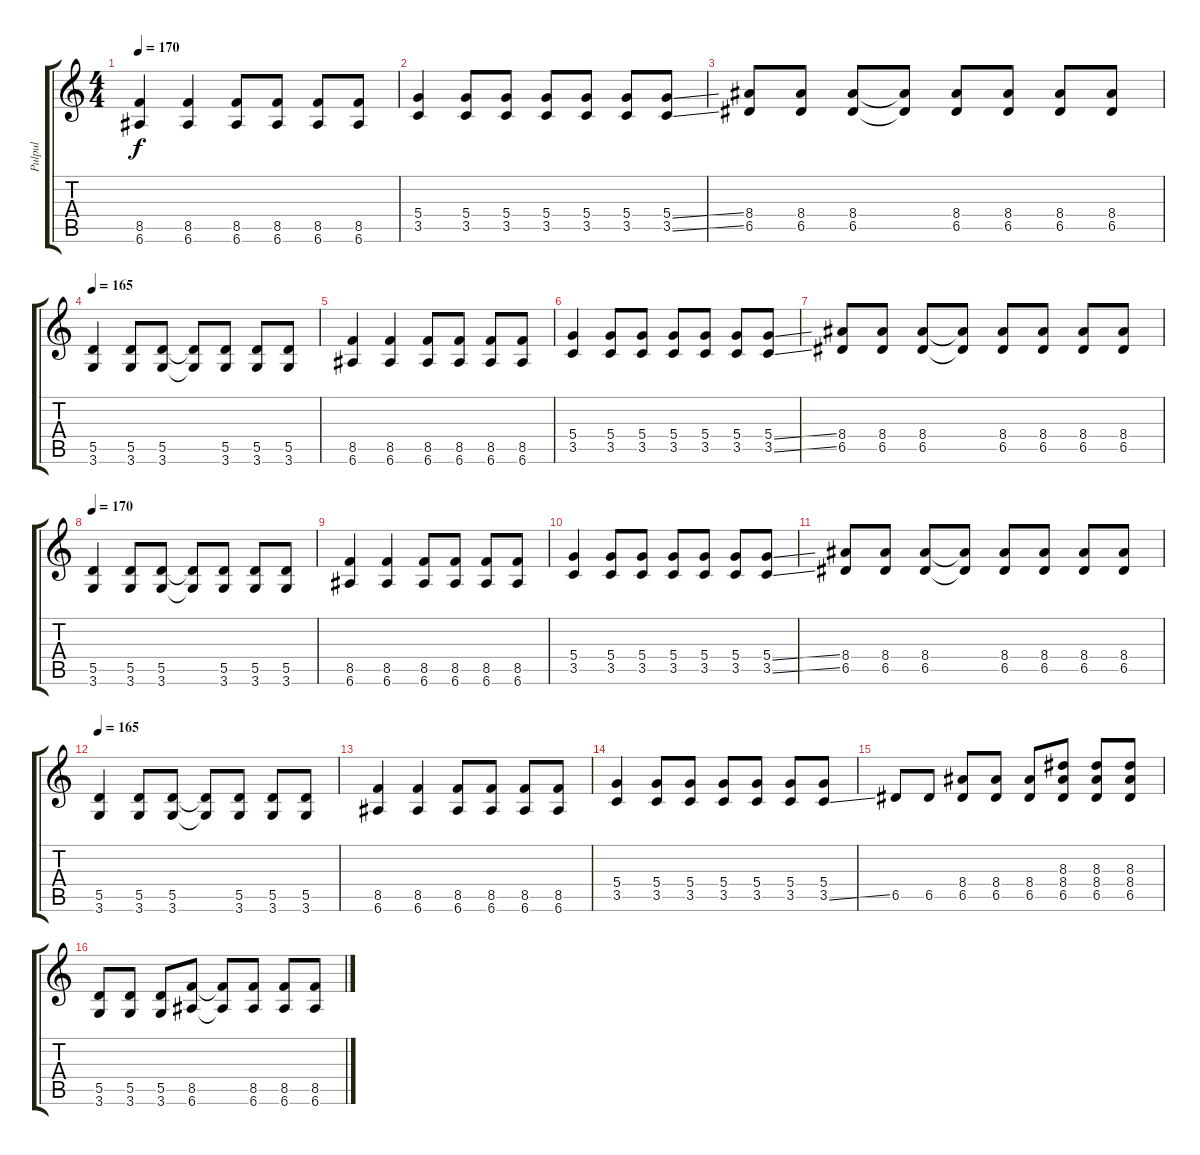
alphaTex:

\track ("Pulpul" "Pulpul") {instrument distortionguitar}
\staff {score tabs}
\tuning (E4 B3 G3 D3 A2 E2) {hide}
\ts (4 4)
\tempo 170
\clef g2
\ks c
(8.5 6.6).4{dy f} (8.5 6.6).4 (8.5 6.6).8 (8.5 6.6).8 (8.5 6.6).8 (8.5 6.6).8 |
(5.4 3.5).4 (5.4 3.5).8 (5.4 3.5).8 (5.4 3.5).8 (5.4 3.5).8 (5.4 3.5).8 (5.4{ss} 3.5{ss}).8 |
(8.4 6.5).8 (8.4 6.5).8 (8.4 6.5).8 (8.4{t} 6.5{t}).8 (8.4 6.5).8 (8.4 6.5).8 (8.4 6.5).8 (8.4 6.5).8 |
\tempo 165
(5.5 3.6).4{instrument electricguitarmuted} (5.5 3.6).8 (5.5 3.6).8 (5.5{t} 3.6{t}).8 (5.5 3.6).8 (5.5 3.6).8 (5.5 3.6).8 |
(8.5 6.6).4 (8.5 6.6).4 (8.5 6.6).8 (8.5 6.6).8 (8.5 6.6).8 (8.5 6.6).8 |
(5.4 3.5).4 (5.4 3.5).8 (5.4 3.5).8 (5.4 3.5).8 (5.4 3.5).8 (5.4 3.5).8 (5.4{ss} 3.5{ss}).8 |
(8.4 6.5).8 (8.4 6.5).8 (8.4 6.5).8 (8.4{t} 6.5{t}).8 (8.4 6.5).8 (8.4 6.5).8 (8.4 6.5).8 (8.4 6.5).8 |
\tempo 170
(5.5 3.6).4{instrument electricguitarmuted} (5.5 3.6).8 (5.5 3.6).8 (5.5{t} 3.6{t}).8 (5.5 3.6).8 (5.5 3.6).8 (5.5 3.6).8 |
(8.5 6.6).4 (8.5 6.6).4 (8.5 6.6).8 (8.5 6.6).8 (8.5 6.6).8 (8.5 6.6).8 |
(5.4 3.5).4 (5.4 3.5).8 (5.4 3.5).8 (5.4 3.5).8 (5.4 3.5).8 (5.4 3.5).8 (5.4{ss} 3.5{ss}).8 |
(8.4 6.5).8 (8.4 6.5).8 (8.4 6.5).8 (8.4{t} 6.5{t}).8 (8.4 6.5).8 (8.4 6.5).8 (8.4 6.5).8 (8.4 6.5).8 |
\tempo 165
(5.5 3.6).4{instrument electricguitarmuted} (5.5 3.6).8 (5.5 3.6).8 (5.5{t} 3.6{t}).8 (5.5 3.6).8 (5.5 3.6).8 (5.5 3.6).8 |
(8.5 6.6).4 (8.5 6.6).4 (8.5 6.6).8 (8.5 6.6).8 (8.5 6.6).8 (8.5 6.6).8 |
(5.4 3.5).4 (5.4 3.5).8 (5.4 3.5).8 (5.4 3.5).8 (5.4 3.5).8 (5.4 3.5).8 (5.4 3.5{ss}).8 |
6.5.8{instrument distortionguitar} 6.5.8 (8.4 6.5).8 (8.4 6.5).8 (8.4 6.5).8 (8.3 8.4 6.5).8 (8.3 8.4 6.5).8 (8.3 8.4 6.5).8 |
(5.5 3.6).8 (5.5 3.6).8 (5.5 3.6).8 (8.5 6.6).8 (8.5{t} 6.6{t}).8 (8.5 6.6).8 (8.5 6.6).8 (8.5 6.6).8
